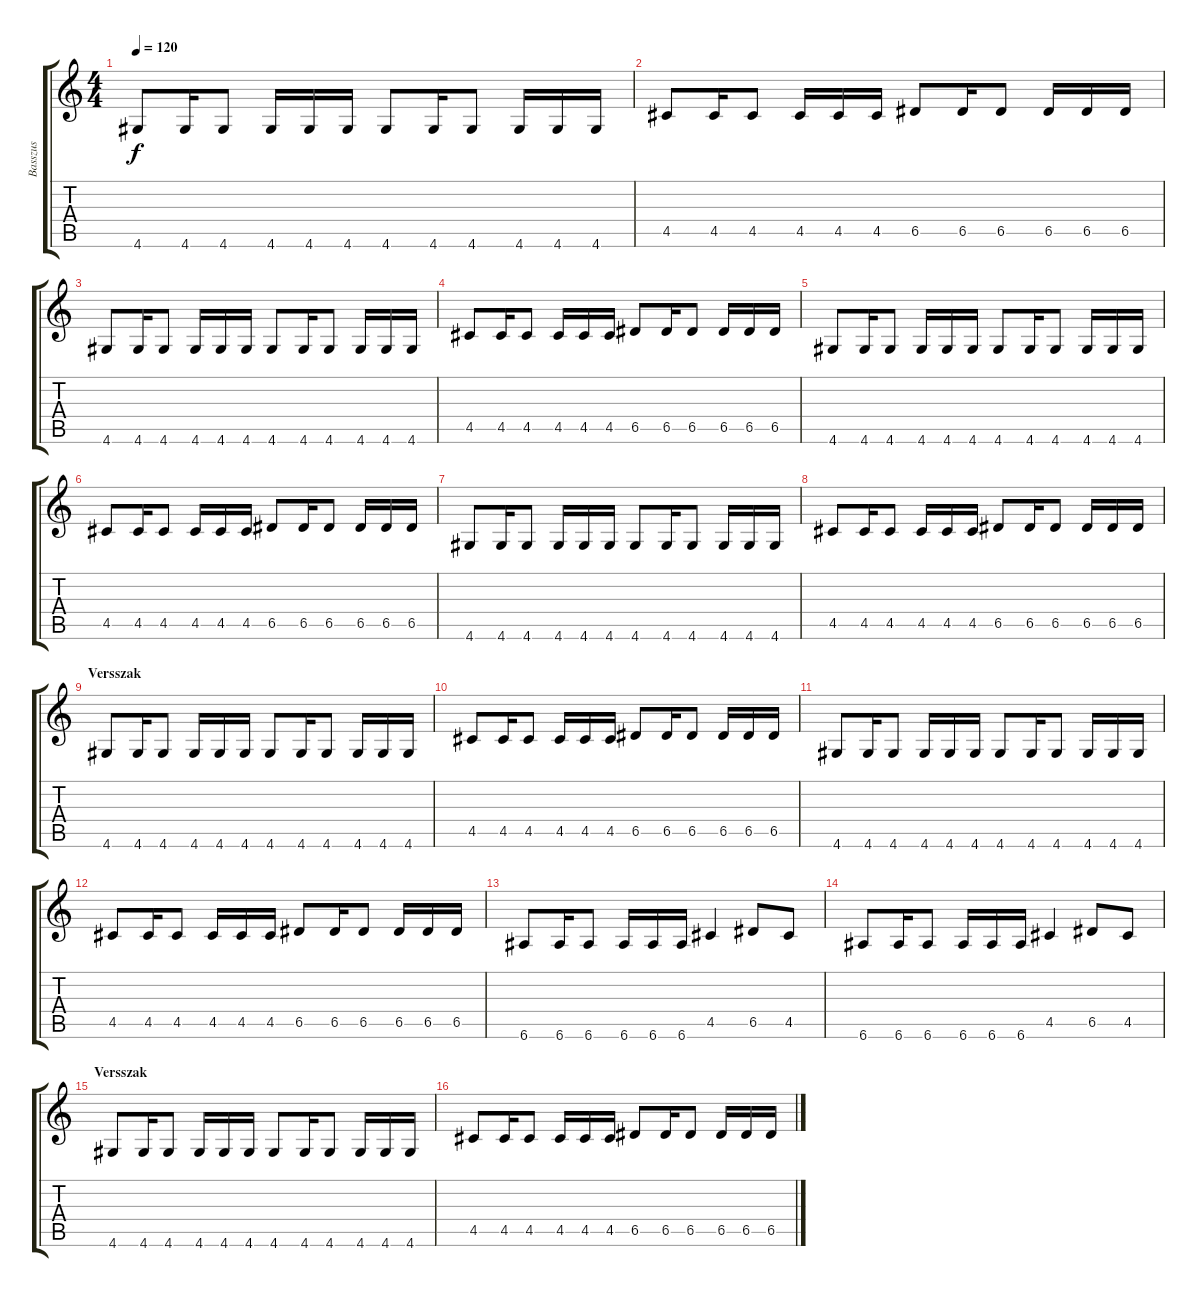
\track ("Basszus" "Basszus") {instrument electricbassfinger}
\staff {score tabs}
\tuning (E4 B3 G3 D3 A2 E2) {hide}
\ts (4 4)
\tempo 120
\clef g2
\ks c
4.6.8{dy f instrument electricbassfinger} 4.6.16 4.6.8 4.6.16 4.6.16 4.6.16 4.6.8 4.6.16 4.6.8 4.6.16 4.6.16 4.6.16 |
4.5.8 4.5.16 4.5.8 4.5.16 4.5.16 4.5.16 6.5.8 6.5.16 6.5.8 6.5.16 6.5.16 6.5.16 |
4.6.8 4.6.16 4.6.8 4.6.16 4.6.16 4.6.16 4.6.8 4.6.16 4.6.8 4.6.16 4.6.16 4.6.16 |
4.5.8 4.5.16 4.5.8 4.5.16 4.5.16 4.5.16 6.5.8 6.5.16 6.5.8 6.5.16 6.5.16 6.5.16 |
4.6.8 4.6.16 4.6.8 4.6.16 4.6.16 4.6.16 4.6.8 4.6.16 4.6.8 4.6.16 4.6.16 4.6.16 |
4.5.8 4.5.16 4.5.8 4.5.16 4.5.16 4.5.16 6.5.8 6.5.16 6.5.8 6.5.16 6.5.16 6.5.16 |
4.6.8 4.6.16 4.6.8 4.6.16 4.6.16 4.6.16 4.6.8 4.6.16 4.6.8 4.6.16 4.6.16 4.6.16 |
4.5.8 4.5.16 4.5.8 4.5.16 4.5.16 4.5.16 6.5.8 6.5.16 6.5.8 6.5.16 6.5.16 6.5.16 |
\section ("" "Versszak")
4.6.8 4.6.16 4.6.8 4.6.16 4.6.16 4.6.16 4.6.8 4.6.16 4.6.8 4.6.16 4.6.16 4.6.16 |
4.5.8 4.5.16 4.5.8 4.5.16 4.5.16 4.5.16 6.5.8 6.5.16 6.5.8 6.5.16 6.5.16 6.5.16 |
4.6.8 4.6.16 4.6.8 4.6.16 4.6.16 4.6.16 4.6.8 4.6.16 4.6.8 4.6.16 4.6.16 4.6.16 |
4.5.8 4.5.16 4.5.8 4.5.16 4.5.16 4.5.16 6.5.8 6.5.16 6.5.8 6.5.16 6.5.16 6.5.16 |
6.6.8 6.6.16 6.6.8 6.6.16 6.6.16 6.6.16 4.5.4 6.5.8 4.5.8 |
6.6.8 6.6.16 6.6.8 6.6.16 6.6.16 6.6.16 4.5.4 6.5.8 4.5.8 |
\section ("" "Versszak")
4.6.8 4.6.16 4.6.8 4.6.16 4.6.16 4.6.16 4.6.8 4.6.16 4.6.8 4.6.16 4.6.16 4.6.16 |
4.5.8 4.5.16 4.5.8 4.5.16 4.5.16 4.5.16 6.5.8 6.5.16 6.5.8 6.5.16 6.5.16 6.5.16
